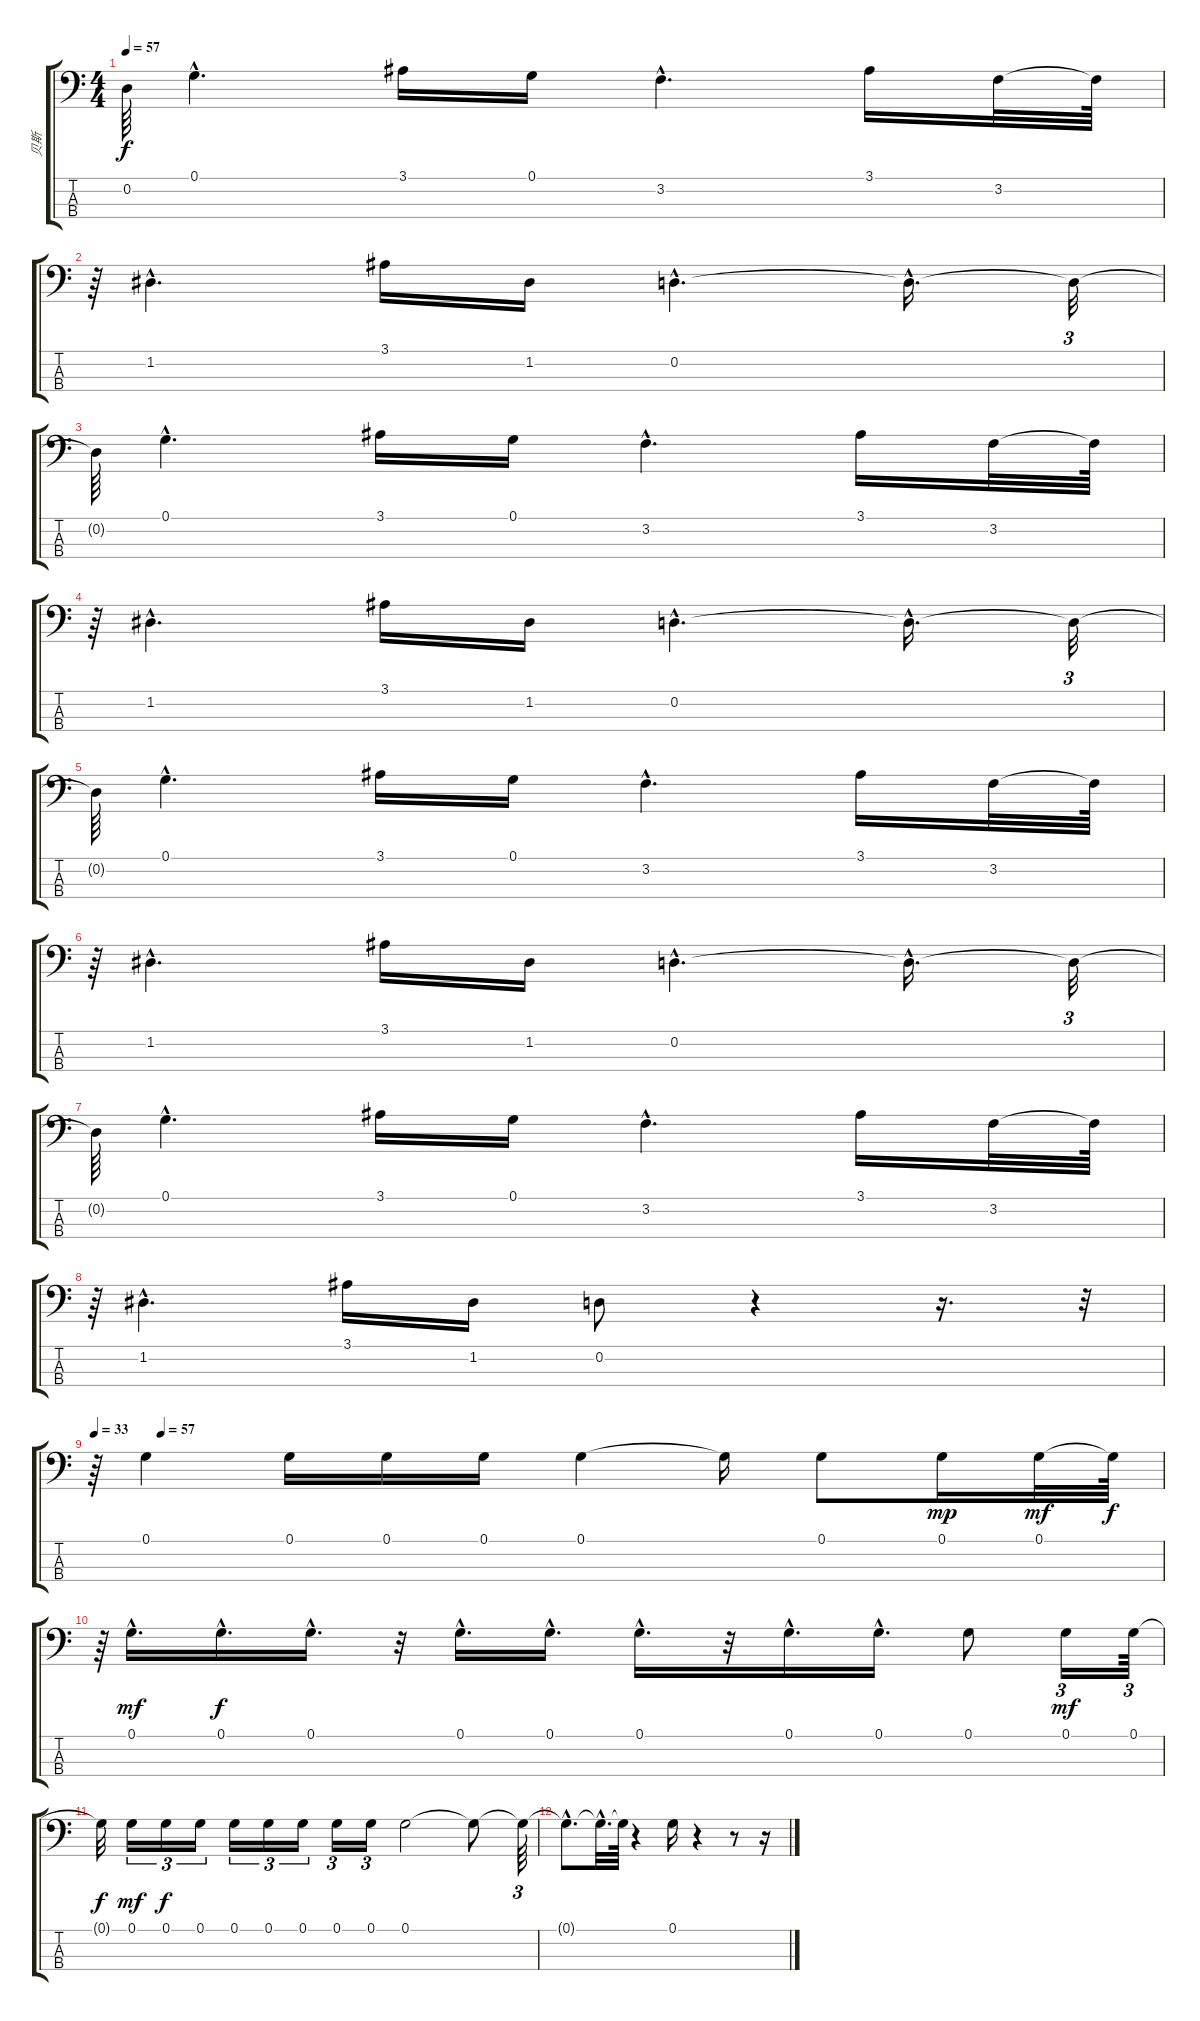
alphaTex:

\track ("贝斯" "贝斯") {instrument slapbass2}
\staff {score tabs}
\tuning (G2 D2 A1 E1) {hide}
\ts (4 4)
\tempo 57
\clef f4
\ks c
0.2{t}.64{dy f} 0.1{hac}.4{d} 3.1.16 0.1.16 3.2{hac}.4{d} 3.1.16 3.2.32 3.2{t}.64 |
r.64{tu (3 2)} 1.2{hac}.4{d} 3.1.16 1.2.16 0.2{hac}.4{d} 0.2{hac t}.16{d} 0.2{t}.32{tu (3 2)} |
0.2{t}.64 0.1{hac}.4{d} 3.1.16 0.1.16 3.2{hac}.4{d} 3.1.16 3.2.32 3.2{t}.64 |
r.64{tu (3 2)} 1.2{hac}.4{d} 3.1.16 1.2.16 0.2{hac}.4{d} 0.2{hac t}.16{d} 0.2{t}.32{tu (3 2)} |
0.2{t}.64 0.1{hac}.4{d} 3.1.16 0.1.16 3.2{hac}.4{d} 3.1.16 3.2.32 3.2{t}.64 |
r.64{tu (3 2)} 1.2{hac}.4{d} 3.1.16 1.2.16 0.2{hac}.4{d} 0.2{hac t}.16{d} 0.2{t}.32{tu (3 2)} |
0.2{t}.64 0.1{hac}.4{d} 3.1.16 0.1.16 3.2{hac}.4{d} 3.1.16 3.2.32 3.2{t}.64 |
r.64{tu (3 2)} 1.2{hac}.4{d} 3.1.16 1.2.16 0.2.8 r.4 r.16{d} r.32{tu (3 2)} |
\tempo 33
\tempo (57 0.0625)
r.64 0.1.4 0.1.16 0.1.16 0.1.16 0.1.4 0.1{t}.16 0.1.8 0.1.16{dy mp} 0.1.32{dy mf} 0.1{t}.64{dy f} |
r.64{tu (3 2)} 0.1{hac}.16{d dy mf} 0.1{hac}.16{d dy f} 0.1{hac}.16{d} r.32 0.1{hac}.16{d} 0.1{hac}.16{d} 0.1{hac}.16{d} r.32 0.1{hac}.16{d} 0.1{hac}.16{d} 0.1.8 0.1.16{tu (3 2) dy mf} 0.1.64{tu (3 2)} |
0.1{t}.32{dy f} 0.1.16{tu (3 2) dy mf} 0.1.16{tu (3 2) dy f} 0.1.16{tu (3 2)} 0.1.16{tu (3 2)} 0.1.16{tu (3 2)} 0.1.16{tu (3 2)} 0.1.16{tu (3 2)} 0.1.16{tu (3 2)} 0.1.2 0.1{t}.8 0.1{t}.64{tu (3 2)} |
0.1{hac t}.8{d} 0.1{hac t}.32{d} 0.1{t}.64 r.4 0.1.16 r.4 r.8 r.16
